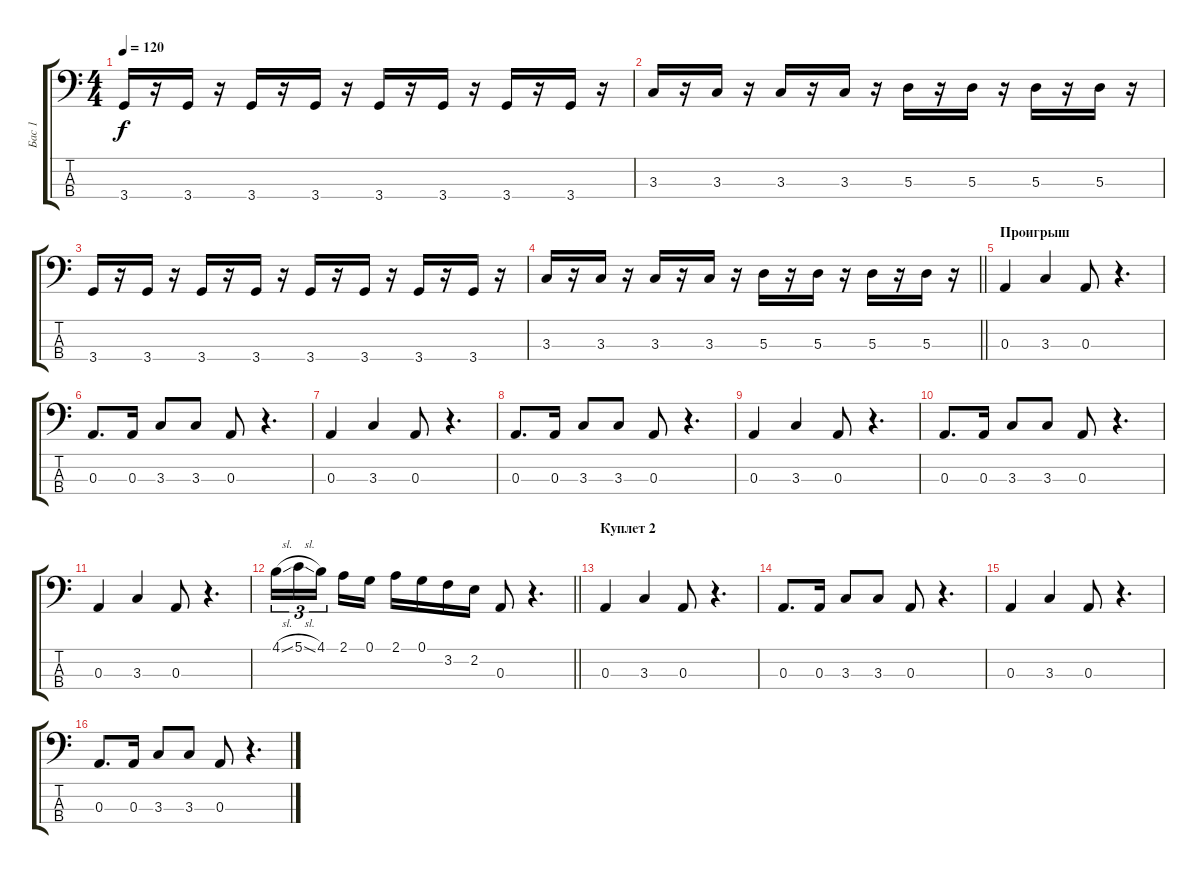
\track ("Бас 1" "Бас 1") {instrument electricbasspick}
\staff {score tabs}
\tuning (G2 D2 A1 E1) {hide}
\ts (4 4)
\tempo 120
\clef f4
\ks c
3.4.16{dy f} r.16 3.4.16 r.16 3.4.16 r.16 3.4.16 r.16 3.4.16 r.16 3.4.16 r.16 3.4.16 r.16 3.4.16 r.16 |
3.3.16 r.16 3.3.16 r.16 3.3.16 r.16 3.3.16 r.16 5.3.16 r.16 5.3.16 r.16 5.3.16 r.16 5.3.16 r.16 |
3.4.16 r.16 3.4.16 r.16 3.4.16 r.16 3.4.16 r.16 3.4.16 r.16 3.4.16 r.16 3.4.16 r.16 3.4.16 r.16 |
\barLineRight lightlight
3.3.16 r.16 3.3.16 r.16 3.3.16 r.16 3.3.16 r.16 5.3.16 r.16 5.3.16 r.16 5.3.16 r.16 5.3.16 r.16 |
\section ("" "Проигрыш")
0.3.4 3.3.4 0.3.8 r.4{d} |
0.3.8{d} 0.3.16 3.3.8 3.3.8 0.3.8 r.4{d} |
0.3.4 3.3.4 0.3.8 r.4{d} |
0.3.8{d} 0.3.16 3.3.8 3.3.8 0.3.8 r.4{d} |
0.3.4 3.3.4 0.3.8 r.4{d} |
0.3.8{d} 0.3.16 3.3.8 3.3.8 0.3.8 r.4{d} |
0.3.4 3.3.4 0.3.8 r.4{d} |
\barLineRight lightlight
4.1{sl}.16{tu (3 2)} 5.1{sl}.16{tu (3 2)} 4.1.16{tu (3 2) beam splitsecondary} 2.1.16 0.1.16 2.1.16 0.1.16 3.2.16 2.2.16 0.3.8 r.4{d} |
\section ("" "Куплет 2")
0.3.4 3.3.4 0.3.8 r.4{d} |
0.3.8{d} 0.3.16 3.3.8 3.3.8 0.3.8 r.4{d} |
0.3.4 3.3.4 0.3.8 r.4{d} |
0.3.8{d} 0.3.16 3.3.8 3.3.8 0.3.8 r.4{d}
